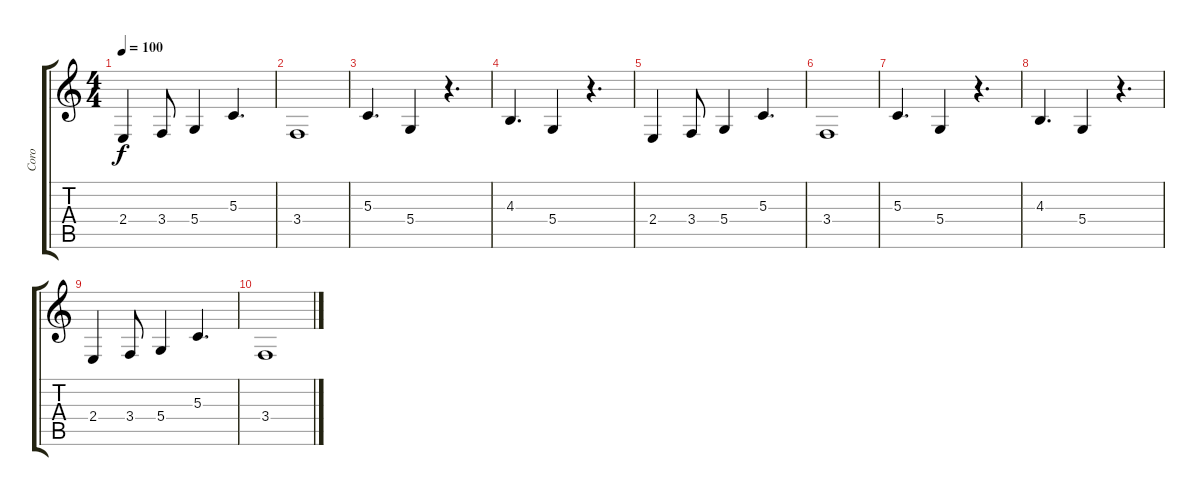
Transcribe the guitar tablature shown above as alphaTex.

\track ("Coro" "Coro") {instrument choiraahs}
\staff {score tabs}
\tuning (E4 B3 G3 D3 A2 E2) {hide}
\ts (4 4)
\tempo 100
\clef g2
\ks c
2.4.4{dy f} 3.4.8 5.4.4 5.3.4{d} |
3.4.1 |
5.3.4{d} 5.4.4 r.4{d} |
4.3.4{d} 5.4.4 r.4{d} |
2.4.4 3.4.8 5.4.4 5.3.4{d} |
3.4.1 |
5.3.4{d} 5.4.4 r.4{d} |
4.3.4{d} 5.4.4 r.4{d} |
2.4.4 3.4.8 5.4.4 5.3.4{d} |
3.4.1
